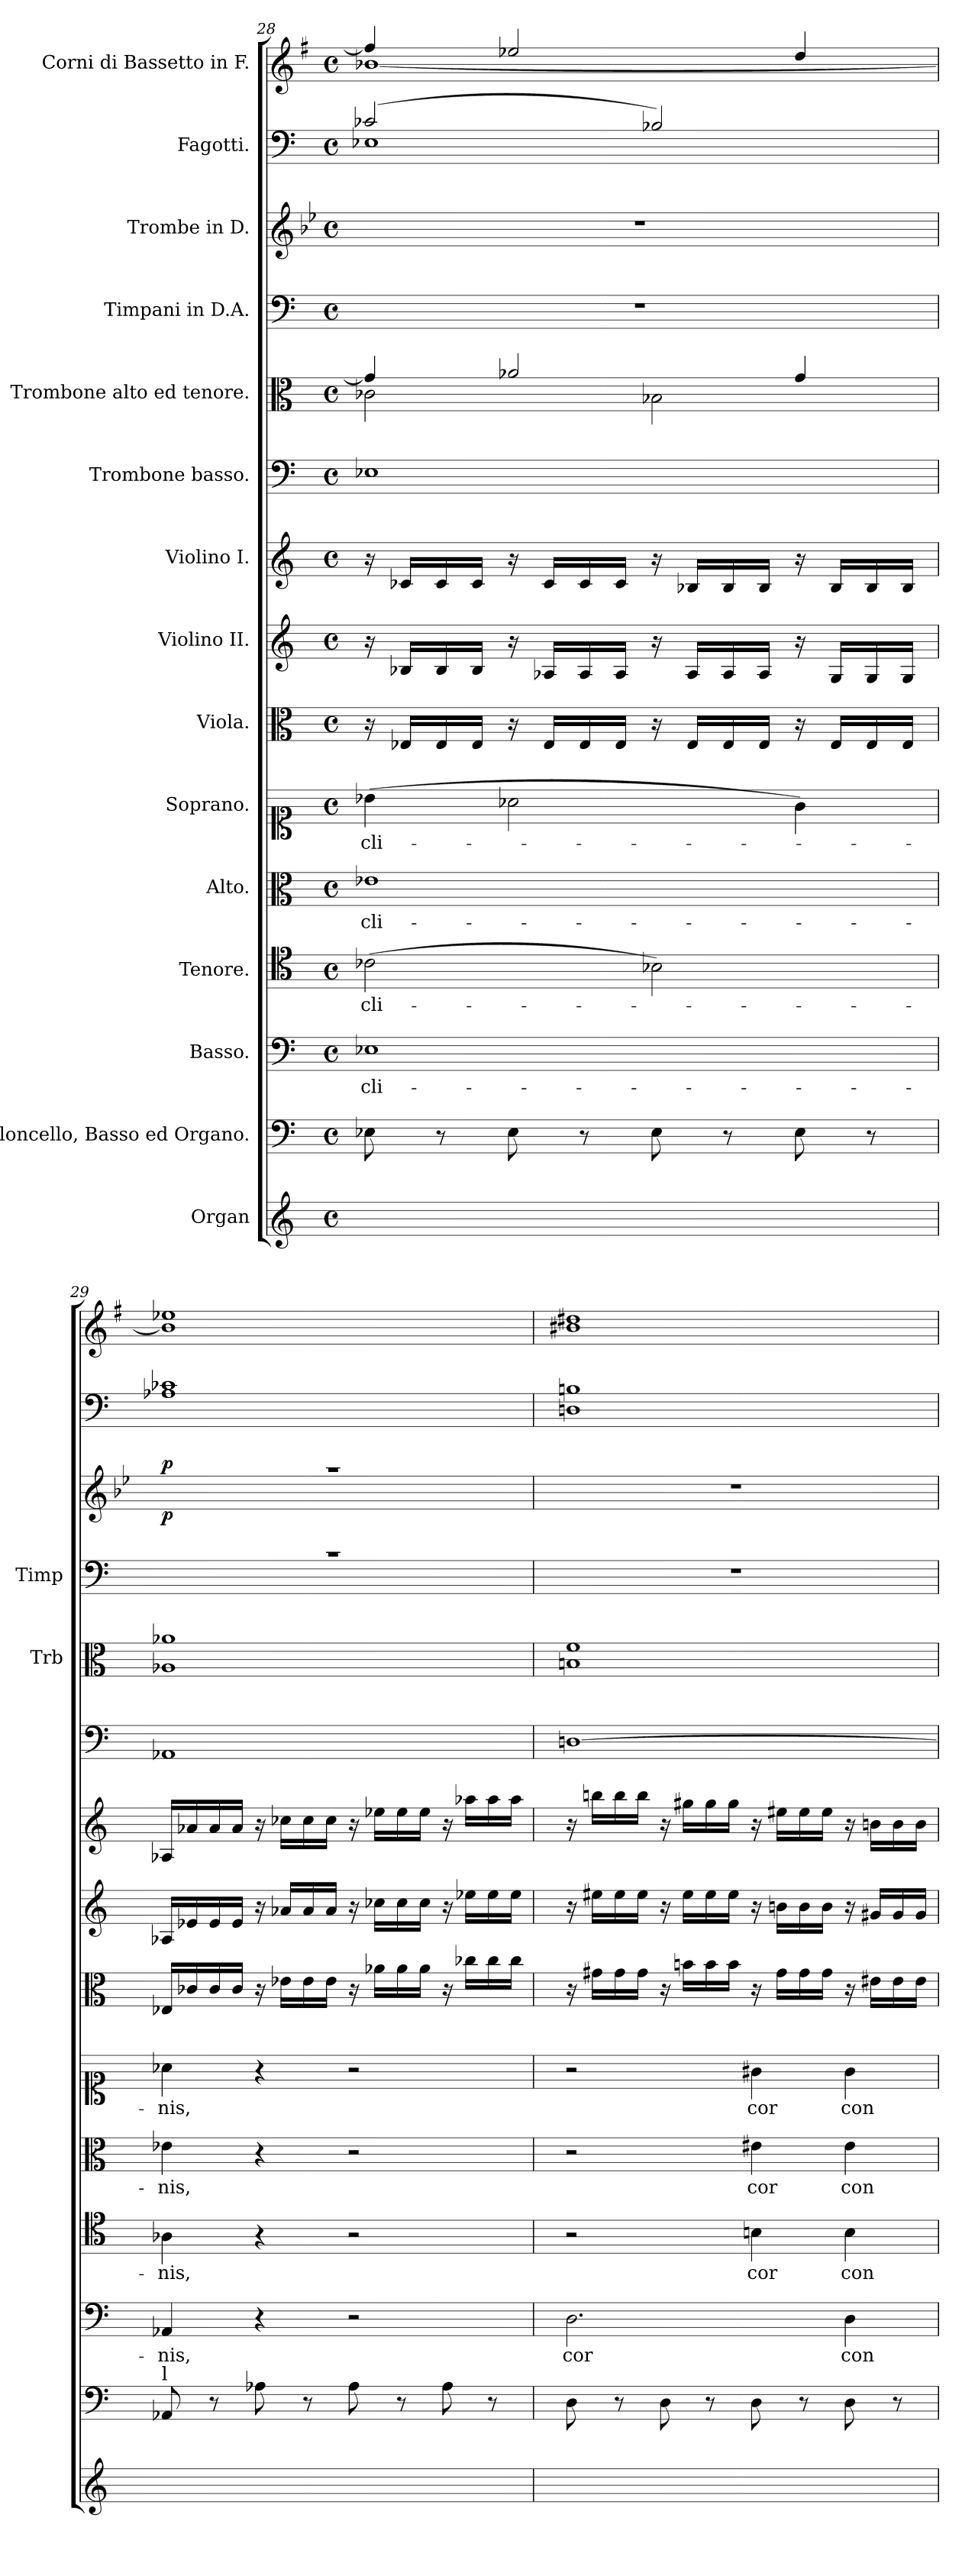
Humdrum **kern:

**kern	**kern	**kern	**text	**kern	**text	**kern	**text	**kern	**text	**kern	**text	**kern	**text	**kern	**text	**kern	**text	**kern	**text	**kern	**text	**dynam	**kern	**text	**dynam	**kern	**text	**text	**kern	**text	**text
*part15	*part14	*part13	*part13	*part12	*part12	*part11	*part11	*part10	*part10	*part9	*part9	*part8	*part8	*part7	*part7	*part6	*part6	*part5	*part5	*part4	*part4	*part4	*part3	*part3	*part3	*part2	*part2	*part2	*part1	*part1	*part1
*staff15	*staff14	*staff13	*staff13	*staff12	*staff12	*staff11	*staff11	*staff10	*staff10	*staff9	*staff9	*staff8	*staff8	*staff7	*staff7	*staff6	*staff6	*staff5	*staff5	*staff4	*staff4	*staff4	*staff3	*staff3	*staff3	*staff2	*staff2	*staff2	*staff1	*staff1	*staff1
*I"Organ	*I"Violoncello, Basso ed Organo.	*I"Basso.	*	*I"Tenore.	*	*I"Alto.	*	*I"Soprano.	*	*I"Viola.	*	*I"Violino II.	*	*I"Violino I.	*	*I"Trombone basso.	*	*I"Trombone alto ed tenore.	*	*I"Timpani in D.A.	*	*	*I"Trombe in D.	*	*	*I"Fagotti.	*	*	*I"Corni di Bassetto in F.	*	*
*	*	*	*	*	*	*	*	*	*	*	*	*	*	*	*	*	*	*I'Trb	*	*I'Timp	*	*	*	*	*	*	*	*	*	*	*
!!LO:PB:g=z
*clefG2	*clefF4	*clefF4	*	*clefC4	*	*clefC3	*	*clefC1	*	*clefC3	*	*clefG2	*	*clefG2	*	*clefF4	*	*clefC3	*	*clefF4	*	*	*clefG2	*	*	*clefF4	*	*	*clefG2	*	*
*	*	*	*	*	*	*	*	*	*	*	*	*	*	*	*	*	*	*	*	*	*	*	*ITrd-1c-2	*	*	*	*	*	*ITrd4c7	*	*
*k[]	*k[]	*k[]	*	*k[]	*	*k[]	*	*k[]	*	*k[]	*	*k[]	*	*k[]	*	*k[]	*	*k[]	*	*k[]	*	*	*k[]	*	*	*k[]	*	*	*k[]	*	*
*M4/4	*M4/4	*M4/4	*	*M4/4	*	*M4/4	*	*M4/4	*	*M4/4	*	*M4/4	*	*M4/4	*	*M4/4	*	*M4/4	*	*M4/4	*	*	*M4/4	*	*	*M4/4	*	*	*M4/4	*	*
*met(c)	*met(c)	*met(c)	*	*met(c)	*	*met(c)	*	*met(c)	*	*met(c)	*	*met(c)	*	*met(c)	*	*met(c)	*	*met(c)	*	*met(c)	*	*	*met(c)	*	*	*met(c)	*	*	*met(c)	*	*
=28	=28	=28	=28	=28	=28	=28	=28	=28	=28	=28	=28	=28	=28	=28	=28	=28	=28	=28	=28	=28	=28	=28	=28	=28	=28	=28	=28	=28	=28	=28	=28
*^	*^	*	*	*	*	*	*	*	*	*	*	*	*	*	*	*	*	*	*	*	*	*	*	*	*	*	*	*	*	*	*
!	!	!	!	!	!LO:LY:b	!	!LO:LY:b	!	!LO:LY:b	!	!LO:LY:b	!	!	!	!	!	!	!	!	!	!	!	!	!	!	!	!	!	!	!	!	!	!
*	*	*	*	*	*	*	*	*	*	*	*	*	*	*	*	*	*	*	*	*^	*	*	*	*	*	*	*	*^	*	*	*^	*	*
[4E-X\yy 4b-X\yy	2cc-X/yy	8E-X\	8EE-X\yy	1E-X	-cli-	(>2c-X\	-cli-	1e-X	-cli-	(>4b-X\	-cli-	16r	.	16r	.	16r	.	1E-X	.	4g/]	2c-X\	.	1r	.	.	1r	.	.	(>2c-X/	1E-X	.	.	4b-/]	[1e-X	.	.
.	.	.	.	.	.	.	.	.	.	.	.	16E-X/LL	.	16B-X/LL	.	16c-X/LL	.	.	.	.	.	.	.	.	.	.	.	.	.	.	.	.	.	.	.	.
.	.	8r	8ryy	.	.	.	.	.	.	.	.	16E-/	.	16B-/	.	16c-/	.	.	.	.	.	.	.	.	.	.	.	.	.	.	.	.	.	.	.	.
.	.	.	.	.	.	.	.	.	.	.	.	16E-/JJ	.	16B-/JJ	.	16c-/JJ	.	.	.	.	.	.	.	.	.	.	.	.	.	.	.	.	.	.	.	.
2E-\yy_ 2a-X\yy	.	8E-\	8EE-\yy	.	.	.	.	.	.	2a-X\	.	16r	.	16r	.	16r	.	.	.	2a-X/	.	.	.	.	.	.	.	.	.	.	.	.	2a-X/	.	.	.
.	.	.	.	.	.	.	.	.	.	.	.	16E-/LL	.	16A-X/LL	.	16c-/LL	.	.	.	.	.	.	.	.	.	.	.	.	.	.	.	.	.	.	.	.
.	.	8r	8ryy	.	.	.	.	.	.	.	.	16E-/	.	16A-/	.	16c-/	.	.	.	.	.	.	.	.	.	.	.	.	.	.	.	.	.	.	.	.
.	.	.	.	.	.	.	.	.	.	.	.	16E-/JJ	.	16A-/JJ	.	16c-/JJ	.	.	.	.	.	.	.	.	.	.	.	.	.	.	.	.	.	.	.	.
.	2b-/yy	8E-\	8EE-\yy	.	.	2B-X\)	.	.	.	.	.	16r	.	16r	.	16r	.	.	.	.	2B-X\	.	.	.	.	.	.	.	2B-X/)	.	.	.	.	.	.	.
.	.	.	.	.	.	.	.	.	.	.	.	16E-/LL	.	16A-/LL	.	16B-X/LL	.	.	.	.	.	.	.	.	.	.	.	.	.	.	.	.	.	.	.	.
.	.	8r	8ryy	.	.	.	.	.	.	.	.	16E-/	.	16A-/	.	16B-/	.	.	.	.	.	.	.	.	.	.	.	.	.	.	.	.	.	.	.	.
.	.	.	.	.	.	.	.	.	.	.	.	16E-/JJ	.	16A-/JJ	.	16B-/JJ	.	.	.	.	.	.	.	.	.	.	.	.	.	.	.	.	.	.	.	.
4E-\yy] 4g\yy 4dd-X\yy	.	8E-\	8EE-\yy	.	.	.	.	.	.	4g\)	.	16r	.	16r	.	16r	.	.	.	4g/	.	.	.	.	.	.	.	.	.	.	.	.	4g/	.	.	.
.	.	.	.	.	.	.	.	.	.	.	.	16E-/LL	.	16G/LL	.	16B-/LL	.	.	.	.	.	.	.	.	.	.	.	.	.	.	.	.	.	.	.	.
.	.	8r	8ryy	.	.	.	.	.	.	.	.	16E-/	.	16G/	.	16B-/	.	.	.	.	.	.	.	.	.	.	.	.	.	.	.	.	.	.	.	.
.	.	.	.	.	.	.	.	.	.	.	.	16E-/JJ	.	16G/JJ	.	16B-/JJ	.	.	.	.	.	.	.	.	.	.	.	.	.	.	.	.	.	.	.	.
*	*	*	*	*	*	*	*	*	*	*	*	*	*	*	*	*	*	*	*	*	*	*	*	*	*	*	*	*	*v	*v	*	*	*	*	*	*
*v	*v	*	*	*	*	*	*	*	*	*	*	*	*	*	*	*	*	*	*	*	*	*	*	*	*	*	*	*	*	*	*	*v	*v	*	*
=29	=29	=29	=29	=29	=29	=29	=29	=29	=29	=29	=29	=29	=29	=29	=29	=29	=29	=29	=29	=29	=29	=29	=29	=29	=29	=29	=29	=29	=29	=29	=29	=29	=29
!	!LO:TX:a:t=l	!	!	!	!	!	!	!	!	!	!	!	!	!	!	!	!	!	!	!	!	!	!	!	!	!	!	!	!	!	!	!	!
!	!	!	!	!LO:LY:b	!	!LO:LY:b	!	!LO:LY:b	!	!LO:LY:b	!	!LO:LY:b	!	!LO:LY:b	!	!LO:LY:b	!	!LO:LY:b	!	!	!LO:LY:b	!	!LO:LY:b	!LO:DY:b	!	!LO:LY:b	!LO:DY:b	!	!LO:LY:b	!LO:LY:b	!	!LO:LY:b	!LO:LY:b
*	*	*	*	*	*	*	*	*	*	*	*	*	*	*	*	*	*	*	*	*	*	*^	*	*	*^	*	*	*	*	*	*	*	*
1AA-Xyy 1Byy 1e-Xyy 1a-Xyy	8AA-X/	8AAA-X\yy	4AA-X/	-nis,	4A-X\	-nis,	4e-X\	-nis,	4a-X\	-nis,	16E-X/LL	.	16A-X/LL	.	16A-X/LL	.	1AA-X	.	1a-X	1A-X	.	4a/yy	1rc	.	p	4a/yy	1raa	.	p	1A-X 1c-X	.	.	1e-] 1a-X	.	.
.	.	.	.	.	.	.	.	.	.	.	16c-X/	.	16e-X/	.	16a-X/	.	.	.	.	.	.	.	.	.	.	.	.	.	.	.	.	.	.	.	.
.	8r	8ryy	.	.	.	.	.	.	.	.	16c-/	.	16e-/	.	16a-/	.	.	.	.	.	.	.	.	.	.	.	.	.	.	.	.	.	.	.	.
.	.	.	.	.	.	.	.	.	.	.	16c-/JJ	.	16e-/JJ	.	16a-/JJ	.	.	.	.	.	.	.	.	.	.	.	.	.	.	.	.	.	.	.	.
.	8A-X\	8AA-\yy	4r	.	4r	.	4r	.	4r	.	16r	.	16r	.	16r	.	.	.	.	.	.	4ryy	.	.	.	4ryy	.	.	.	.	.	.	.	.	.
.	.	.	.	.	.	.	.	.	.	.	16e-X\LL	.	16a-X/LL	.	16cc-X\LL	.	.	.	.	.	.	.	.	.	.	.	.	.	.	.	.	.	.	.	.
.	8r	8ryy	.	.	.	.	.	.	.	.	16e-\	.	16a-/	.	16cc-\	.	.	.	.	.	.	.	.	.	.	.	.	.	.	.	.	.	.	.	.
.	.	.	.	.	.	.	.	.	.	.	16e-\JJ	.	16a-/JJ	.	16cc-\JJ	.	.	.	.	.	.	.	.	.	.	.	.	.	.	.	.	.	.	.	.
.	8A-\	8AA-\yy	2r	.	2r	.	2r	.	2r	.	16r	.	16r	.	16r	.	.	.	.	.	.	2ryy	.	.	.	2ryy	.	.	.	.	.	.	.	.	.
.	.	.	.	.	.	.	.	.	.	.	16a-X\LL	.	16cc-X\LL	.	16ee-X\LL	.	.	.	.	.	.	.	.	.	.	.	.	.	.	.	.	.	.	.	.
.	8r	8ryy	.	.	.	.	.	.	.	.	16a-\	.	16cc-\	.	16ee-\	.	.	.	.	.	.	.	.	.	.	.	.	.	.	.	.	.	.	.	.
.	.	.	.	.	.	.	.	.	.	.	16a-\JJ	.	16cc-\JJ	.	16ee-\JJ	.	.	.	.	.	.	.	.	.	.	.	.	.	.	.	.	.	.	.	.
.	8A-\	8AA-\yy	.	.	.	.	.	.	.	.	16r	.	16r	.	16r	.	.	.	.	.	.	.	.	.	.	.	.	.	.	.	.	.	.	.	.
.	.	.	.	.	.	.	.	.	.	.	16cc-X\LL	.	16ee-X\LL	.	16aa-X\LL	.	.	.	.	.	.	.	.	.	.	.	.	.	.	.	.	.	.	.	.
.	8r	8ryy	.	.	.	.	.	.	.	.	16cc-\	.	16ee-\	.	16aa-\	.	.	.	.	.	.	.	.	.	.	.	.	.	.	.	.	.	.	.	.
.	.	.	.	.	.	.	.	.	.	.	16cc-\JJ	.	16ee-\JJ	.	16aa-\JJ	.	.	.	.	.	.	.	.	.	.	.	.	.	.	.	.	.	.	.	.
*	*	*	*	*	*	*	*	*	*	*	*	*	*	*	*	*	*	*	*	*	*	*v	*v	*	*	*	*	*	*	*	*	*	*	*	*
*	*	*	*	*	*	*	*	*	*	*	*	*	*	*	*	*	*	*	*	*	*	*	*	*	*v	*v	*	*	*	*	*	*	*	*
=30	=30	=30	=30	=30	=30	=30	=30	=30	=30	=30	=30	=30	=30	=30	=30	=30	=30	=30	=30	=30	=30	=30	=30	=30	=30	=30	=30	=30	=30	=30	=30	=30	=30
!	!	!	!	!LO:LY:b	!	!	!	!	!	!	!	!	!	!	!	!	!	!	!	!	!	!	!	!	!	!	!	!	!	!	!	!	!
[1Dyy 1e#Xyy 1g#Xyy 1bnyy	8D\	8DD\yy	2.D\	cor	2r	.	2r	.	2r	.	16r	.	16r	.	16r	.	[1Dn	.	1f	1Bn	.	1r	.	.	1r	.	.	1Dn 1Bn	.	.	1e#X 1g#X	.	.
.	.	.	.	.	.	.	.	.	.	.	16g#X\LL	.	16ee#X\LL	.	16bbn\LL	.	.	.	.	.	.	.	.	.	.	.	.	.	.	.	.	.	.
.	8r	8ryy	.	.	.	.	.	.	.	.	16g#\	.	16ee#\	.	16bb\	.	.	.	.	.	.	.	.	.	.	.	.	.	.	.	.	.	.
.	.	.	.	.	.	.	.	.	.	.	16g#\JJ	.	16ee#\JJ	.	16bb\JJ	.	.	.	.	.	.	.	.	.	.	.	.	.	.	.	.	.	.
.	8D\	8DD\yy	.	.	.	.	.	.	.	.	16r	.	16r	.	16r	.	.	.	.	.	.	.	.	.	.	.	.	.	.	.	.	.	.
.	.	.	.	.	.	.	.	.	.	.	16bn\LL	.	16ee#\LL	.	16gg#X\LL	.	.	.	.	.	.	.	.	.	.	.	.	.	.	.	.	.	.
.	8r	8ryy	.	.	.	.	.	.	.	.	16b\	.	16ee#\	.	16gg#\	.	.	.	.	.	.	.	.	.	.	.	.	.	.	.	.	.	.
.	.	.	.	.	.	.	.	.	.	.	16b\JJ	.	16ee#\JJ	.	16gg#\JJ	.	.	.	.	.	.	.	.	.	.	.	.	.	.	.	.	.	.
!	!	!	!	!	!	!LO:LY:b	!	!LO:LY:b	!	!LO:LY:b	!	!	!	!	!	!	!	!	!	!	!	!	!	!	!	!	!	!	!	!	!	!	!
.	8D\	8DD\yy	.	.	4Bn\	cor	4e#X\	cor	4g#X\	cor	16r	.	16r	.	16r	.	.	.	.	.	.	.	.	.	.	.	.	.	.	.	.	.	.
.	.	.	.	.	.	.	.	.	.	.	16g#\LL	.	16bn\LL	.	16ee#X\LL	.	.	.	.	.	.	.	.	.	.	.	.	.	.	.	.	.	.
.	8r	8ryy	.	.	.	.	.	.	.	.	16g#\	.	16b\	.	16ee#\	.	.	.	.	.	.	.	.	.	.	.	.	.	.	.	.	.	.
.	.	.	.	.	.	.	.	.	.	.	16g#\JJ	.	16b\JJ	.	16ee#\JJ	.	.	.	.	.	.	.	.	.	.	.	.	.	.	.	.	.	.
!	!	!	!	!LO:LY:b	!	!LO:LY:b	!	!LO:LY:b	!	!LO:LY:b	!	!	!	!	!	!	!	!	!	!	!	!	!	!	!	!	!	!	!	!	!	!	!
.	8D\	8DD\yy	4D\	con-	4B\	con-	4e#\	con-	4g#\	con-	16r	.	16r	.	16r	.	.	.	.	.	.	.	.	.	.	.	.	.	.	.	.	.	.
.	.	.	.	.	.	.	.	.	.	.	16e#X\LL	.	16g#X/LL	.	16bn\LL	.	.	.	.	.	.	.	.	.	.	.	.	.	.	.	.	.	.
.	8r	8ryy	.	.	.	.	.	.	.	.	16e#\	.	16g#/	.	16b\	.	.	.	.	.	.	.	.	.	.	.	.	.	.	.	.	.	.
.	.	.	.	.	.	.	.	.	.	.	16e#\JJ	.	16g#/JJ	.	16b\JJ	.	.	.	.	.	.	.	.	.	.	.	.	.	.	.	.	.	.
*	*v	*v	*	*	*	*	*	*	*	*	*	*	*	*	*	*	*	*	*v	*v	*	*	*	*	*	*	*	*	*	*	*	*	*
=	=	=	=	=	=	=	=	=	=	=	=	=	=	=	=	=	=	=	=	=	=	=	=	=	=	=	=	=	=	=	=
*-	*-	*-	*-	*-	*-	*-	*-	*-	*-	*-	*-	*-	*-	*-	*-	*-	*-	*-	*-	*-	*-	*-	*-	*-	*-	*-	*-	*-	*-	*-	*-
